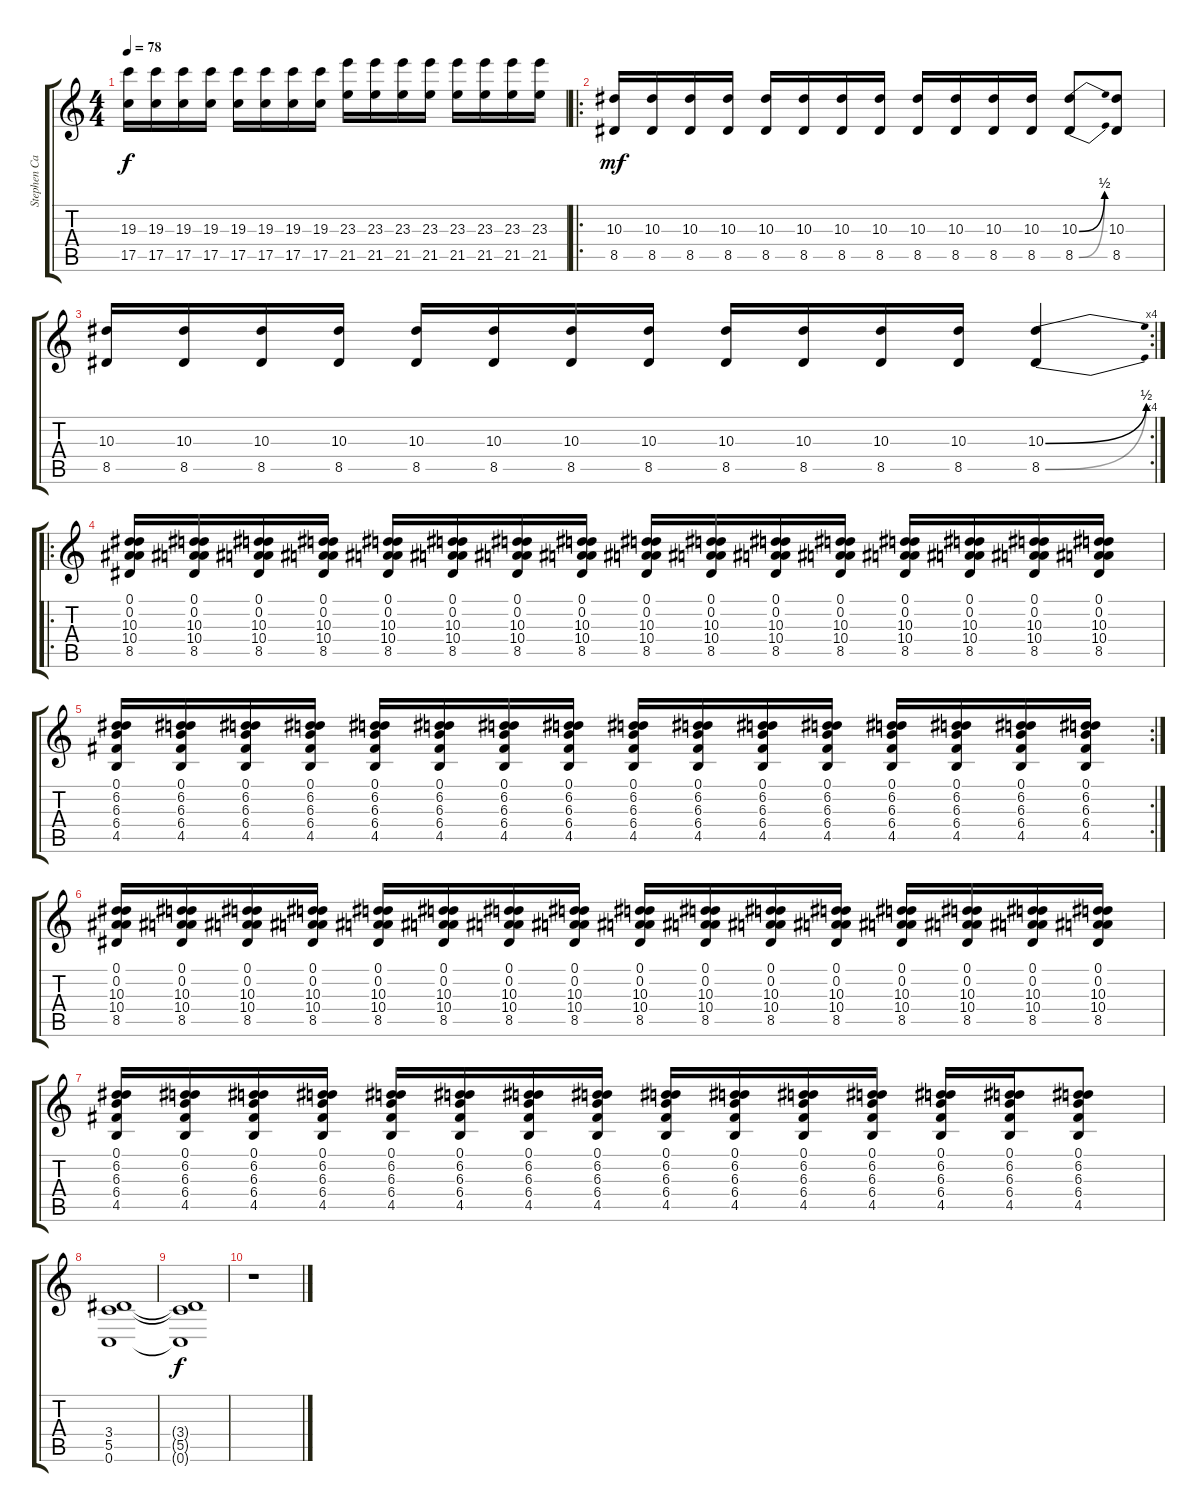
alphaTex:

\track ("Stephen Carpenter" "Stephen Ca") {instrument distortionguitar}
\staff {score tabs}
\tuning (D4 A3 F3 C3 G2 C2) {hide}
\ts (4 4)
\tempo 78
\clef g2
\ks c
(19.3 17.5).16{dy f} (19.3 17.5).16 (19.3 17.5).16 (19.3 17.5).16 (19.3 17.5).16 (19.3 17.5).16 (19.3 17.5).16 (19.3 17.5).16 (23.3 21.5).16 (23.3 21.5).16 (23.3 21.5).16 (23.3 21.5).16 (23.3 21.5).16 (23.3 21.5).16 (23.3 21.5).16 (23.3 21.5).16 |
\ro
(10.3 8.5).16{dy mf} (10.3 8.5).16 (10.3 8.5).16 (10.3 8.5).16 (10.3 8.5).16 (10.3 8.5).16 (10.3 8.5).16 (10.3 8.5).16 (10.3 8.5).16 (10.3 8.5).16 (10.3 8.5).16 (10.3 8.5).16 (10.3{be (bend 0 0 60 2)} 8.5{be (bend 0 0 60 2)}).8 (10.3 8.5).8 |
\rc 4
(10.3 8.5).16 (10.3 8.5).16 (10.3 8.5).16 (10.3 8.5).16 (10.3 8.5).16 (10.3 8.5).16 (10.3 8.5).16 (10.3 8.5).16 (10.3 8.5).16 (10.3 8.5).16 (10.3 8.5).16 (10.3 8.5).16 (10.3{be (bend 0 0 60 2)} 8.5{be (bend 0 0 60 2)}).4 |
\ro
(0.1 0.2 10.3 10.4 8.5).16 (0.1 0.2 10.3 10.4 8.5).16 (0.1 0.2 10.3 10.4 8.5).16 (0.1 0.2 10.3 10.4 8.5).16 (0.1 0.2 10.3 10.4 8.5).16 (0.1 0.2 10.3 10.4 8.5).16 (0.1 0.2 10.3 10.4 8.5).16 (0.1 0.2 10.3 10.4 8.5).16 (0.1 0.2 10.3 10.4 8.5).16 (0.1 0.2 10.3 10.4 8.5).16 (0.1 0.2 10.3 10.4 8.5).16 (0.1 0.2 10.3 10.4 8.5).16 (0.1 0.2 10.3 10.4 8.5).16 (0.1 0.2 10.3 10.4 8.5).16 (0.1 0.2 10.3 10.4 8.5).16 (0.1 0.2 10.3 10.4 8.5).16 |
\rc 2
(0.1 6.2 6.3 6.4 4.5).16 (0.1 6.2 6.3 6.4 4.5).16 (0.1 6.2 6.3 6.4 4.5).16 (0.1 6.2 6.3 6.4 4.5).16 (0.1 6.2 6.3 6.4 4.5).16 (0.1 6.2 6.3 6.4 4.5).16 (0.1 6.2 6.3 6.4 4.5).16 (0.1 6.2 6.3 6.4 4.5).16 (0.1 6.2 6.3 6.4 4.5).16 (0.1 6.2 6.3 6.4 4.5).16 (0.1 6.2 6.3 6.4 4.5).16 (0.1 6.2 6.3 6.4 4.5).16 (0.1 6.2 6.3 6.4 4.5).16 (0.1 6.2 6.3 6.4 4.5).16 (0.1 6.2 6.3 6.4 4.5).16 (0.1 6.2 6.3 6.4 4.5).16 |
(0.1 0.2 10.3 10.4 8.5).16 (0.1 0.2 10.3 10.4 8.5).16 (0.1 0.2 10.3 10.4 8.5).16 (0.1 0.2 10.3 10.4 8.5).16 (0.1 0.2 10.3 10.4 8.5).16 (0.1 0.2 10.3 10.4 8.5).16 (0.1 0.2 10.3 10.4 8.5).16 (0.1 0.2 10.3 10.4 8.5).16 (0.1 0.2 10.3 10.4 8.5).16 (0.1 0.2 10.3 10.4 8.5).16 (0.1 0.2 10.3 10.4 8.5).16 (0.1 0.2 10.3 10.4 8.5).16 (0.1 0.2 10.3 10.4 8.5).16 (0.1 0.2 10.3 10.4 8.5).16 (0.1 0.2 10.3 10.4 8.5).16 (0.1 0.2 10.3 10.4 8.5).16 |
(0.1 6.2 6.3 6.4 4.5).16 (0.1 6.2 6.3 6.4 4.5).16 (0.1 6.2 6.3 6.4 4.5).16 (0.1 6.2 6.3 6.4 4.5).16 (0.1 6.2 6.3 6.4 4.5).16 (0.1 6.2 6.3 6.4 4.5).16 (0.1 6.2 6.3 6.4 4.5).16 (0.1 6.2 6.3 6.4 4.5).16 (0.1 6.2 6.3 6.4 4.5).16 (0.1 6.2 6.3 6.4 4.5).16 (0.1 6.2 6.3 6.4 4.5).16 (0.1 6.2 6.3 6.4 4.5).16 (0.1 6.2 6.3 6.4 4.5).16 (0.1 6.2 6.3 6.4 4.5).16 (0.1 6.2 6.3 6.4 4.5).8 |
(3.4 5.5 0.6).1 |
(3.4{t} 5.5{t} 0.6{t}).1{dy f} |
r.1
